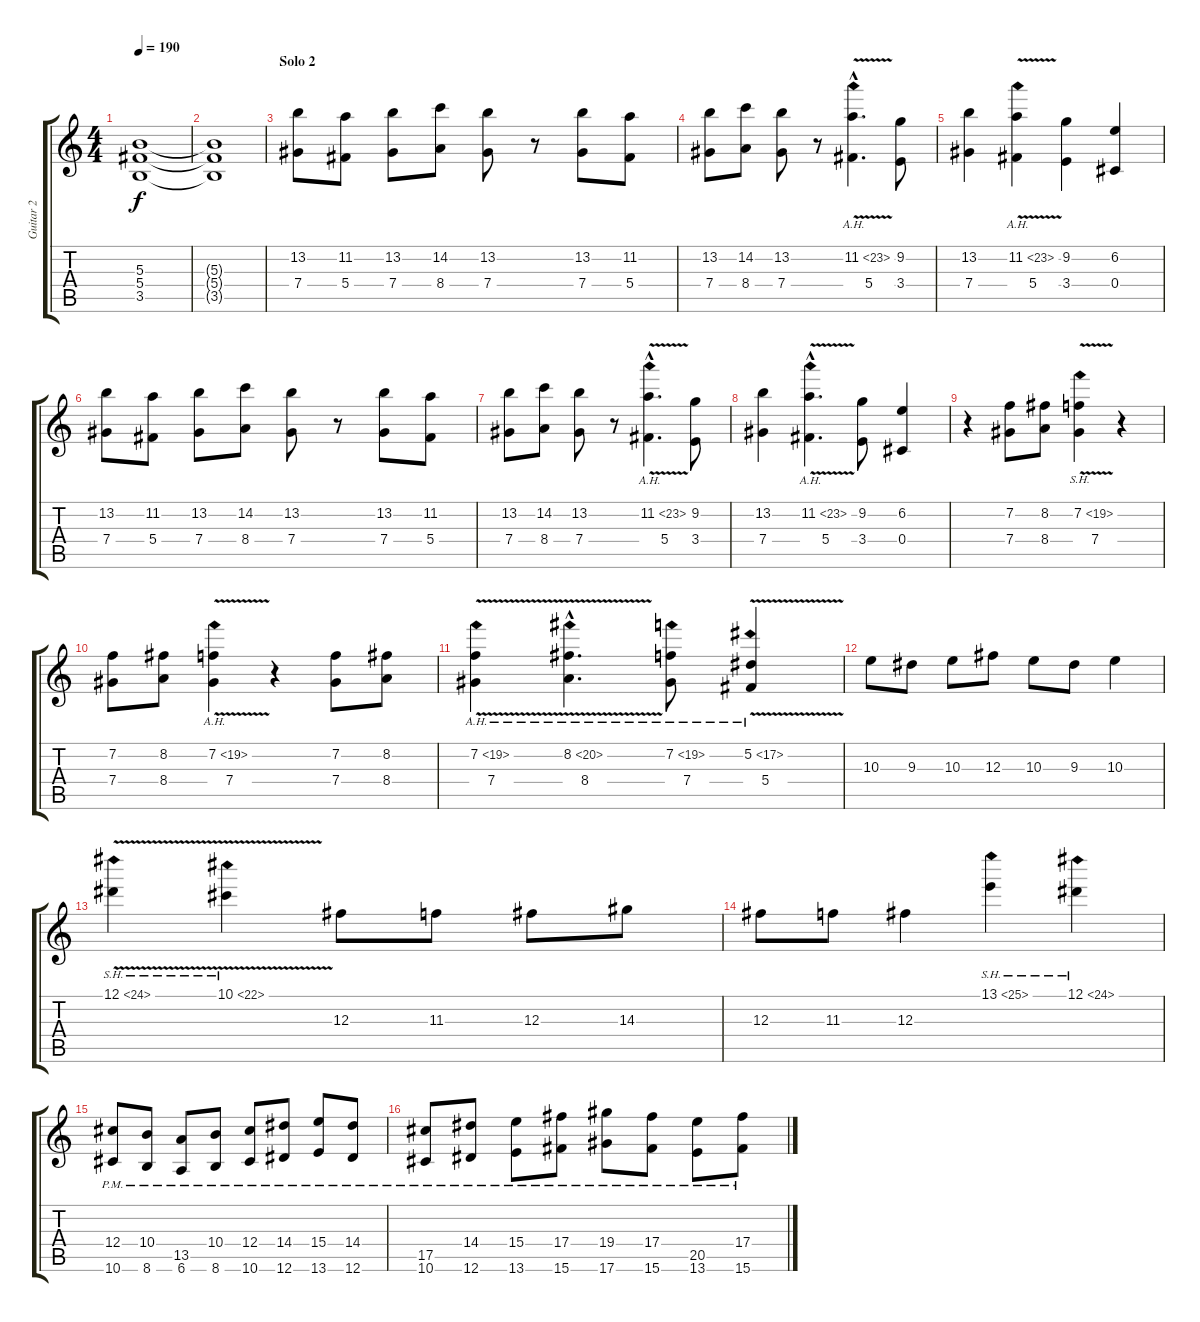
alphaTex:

\track ("Guitar 2" "Guitar 2") {instrument distortionguitar}
\staff {score tabs}
\tuning (Eb4 Bb3 Gb3 Db3 Ab2 Eb2) {hide}
\ts (4 4)
\tempo 190
\clef g2
\ks c
(5.3 5.4 3.5).1{dy f} |
(5.3{t} 5.4{t} 3.5{t}).1 |
\section ("" "Solo 2")
(13.2 7.4).8{volume 10 balance 6} (11.2 5.4).8 (13.2 7.4).8 (14.2 8.4).8 (13.2 7.4).8 r.8 (13.2 7.4).8 (11.2 5.4).8 |
(13.2 7.4).8 (14.2 8.4).8 (13.2 7.4).8 r.8 (11.2{ah 12 v hac} 5.4{hac}).4{d} (9.2 3.4).8 |
(13.2 7.4).4 (11.2{ah 12 v} 5.4).4 (9.2 3.4).4 (6.2 0.4).4 |
(13.2 7.4).8{volume 10 balance 6} (11.2 5.4).8 (13.2 7.4).8 (14.2 8.4).8 (13.2 7.4).8 r.8 (13.2 7.4).8 (11.2 5.4).8 |
(13.2 7.4).8 (14.2 8.4).8 (13.2 7.4).8 r.8 (11.2{ah 12 v hac} 5.4{hac}).4{d} (9.2 3.4).8 |
(13.2 7.4).4 (11.2{ah 12 v hac} 5.4{hac}).4{d} (9.2 3.4).8 (6.2 0.4).4 |
r.4{balance 6} (7.2 7.4).8 (8.2 8.4).8 (7.2{sh 12 v} 7.4).4 r.4 |
(7.2 7.4).8 (8.2 8.4).8 (7.2{ah 12 v} 7.4).4 r.4 (7.2 7.4).8 (8.2 8.4).8 |
(7.2{ah 12 v} 7.4).4 (8.2{ah 12 v hac} 8.4{hac}).4{d} (7.2{ah 12} 7.4).8{balance 8} (5.2{ah 12 v} 5.4).4 |
10.3.8{volume 13 balance 6} 9.3.8 10.3.8 12.3.8 10.3.8 9.3.8 10.3.4 |
12.1{sh 12 v}.4{volume 16 balance 10} 10.1{sh 12 v}.4 12.3.8{volume 13 balance 6} 11.3.8 12.3.8 14.3.8 |
12.3.8 11.3.8 12.3.4 13.1{sh 12}.4{volume 16 balance 10} 12.1{sh 12}.4 |
(12.4{pm} 10.6{pm}).8{volume 16 balance 6} (10.4{pm} 8.6{pm}).8 (13.5{pm} 6.6{pm}).8 (10.4{pm} 8.6{pm}).8 (12.4{pm} 10.6{pm}).8 (14.4{pm} 12.6{pm}).8 (15.4{pm} 13.6{pm}).8 (14.4{pm} 12.6{pm}).8 |
(17.5{pm} 10.6{pm}).8 (14.4{pm} 12.6{pm}).8 (15.4{pm} 13.6{pm}).8 (17.4{pm} 15.6{pm}).8 (19.4{pm} 17.6{pm}).8 (17.4{pm} 15.6{pm}).8 (20.5{pm} 13.6{pm}).8 (17.4{pm} 15.6{pm}).8
